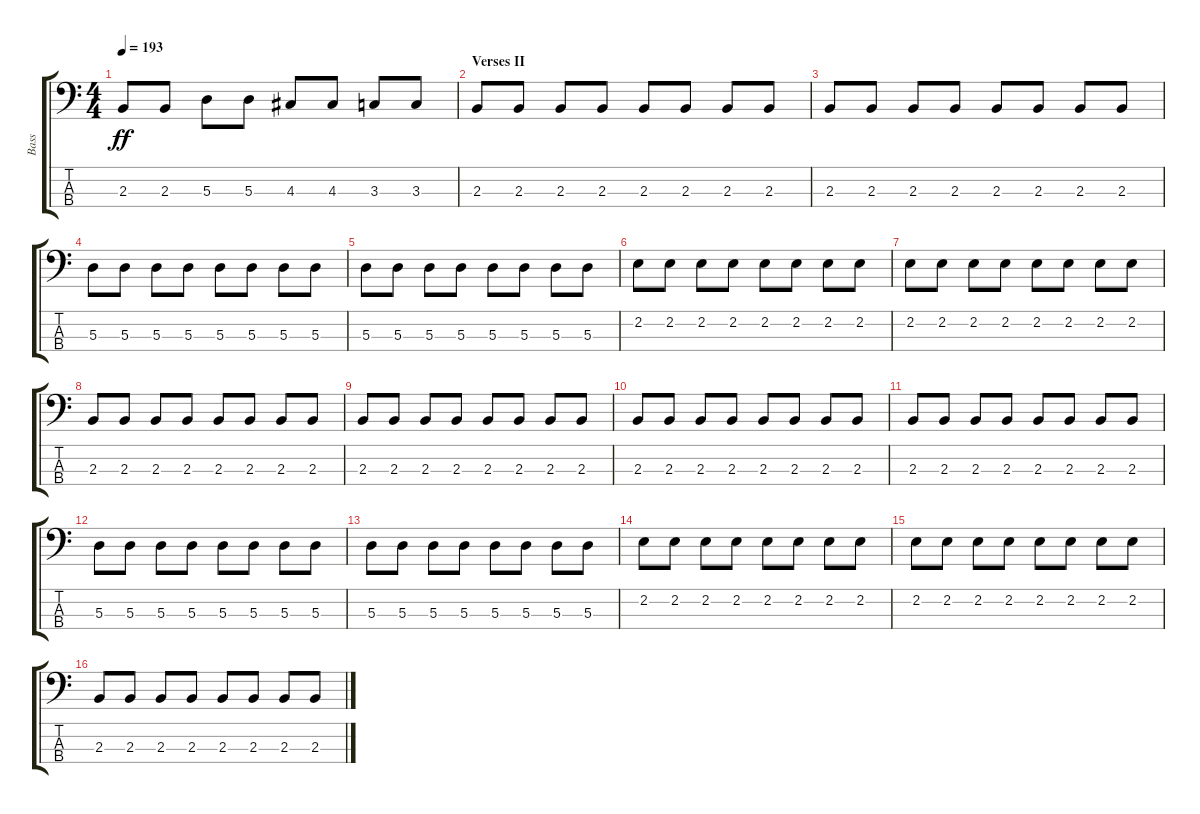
\track ("Bass" "Bass") {instrument electricbassfinger}
\staff {score tabs}
\tuning (G2 D2 A1 E1) {hide}
\ts (4 4)
\tempo 193
\clef f4
\ks c
2.3.8{dy ff} 2.3.8 5.3.8 5.3.8 4.3.8 4.3.8 3.3.8 3.3.8 |
\section ("" "Verses II")
2.3.8 2.3.8 2.3.8 2.3.8 2.3.8 2.3.8 2.3.8 2.3.8 |
2.3.8 2.3.8 2.3.8 2.3.8 2.3.8 2.3.8 2.3.8 2.3.8 |
5.3.8 5.3.8 5.3.8 5.3.8 5.3.8 5.3.8 5.3.8 5.3.8 |
5.3.8 5.3.8 5.3.8 5.3.8 5.3.8 5.3.8 5.3.8 5.3.8 |
2.2.8 2.2.8 2.2.8 2.2.8 2.2.8 2.2.8 2.2.8 2.2.8 |
2.2.8 2.2.8 2.2.8 2.2.8 2.2.8 2.2.8 2.2.8 2.2.8 |
2.3.8 2.3.8 2.3.8 2.3.8 2.3.8 2.3.8 2.3.8 2.3.8 |
2.3.8 2.3.8 2.3.8 2.3.8 2.3.8 2.3.8 2.3.8 2.3.8 |
2.3.8 2.3.8 2.3.8 2.3.8 2.3.8 2.3.8 2.3.8 2.3.8 |
2.3.8 2.3.8 2.3.8 2.3.8 2.3.8 2.3.8 2.3.8 2.3.8 |
5.3.8 5.3.8 5.3.8 5.3.8 5.3.8 5.3.8 5.3.8 5.3.8 |
5.3.8 5.3.8 5.3.8 5.3.8 5.3.8 5.3.8 5.3.8 5.3.8 |
2.2.8 2.2.8 2.2.8 2.2.8 2.2.8 2.2.8 2.2.8 2.2.8 |
2.2.8 2.2.8 2.2.8 2.2.8 2.2.8 2.2.8 2.2.8 2.2.8 |
2.3.8 2.3.8 2.3.8 2.3.8 2.3.8 2.3.8 2.3.8 2.3.8
